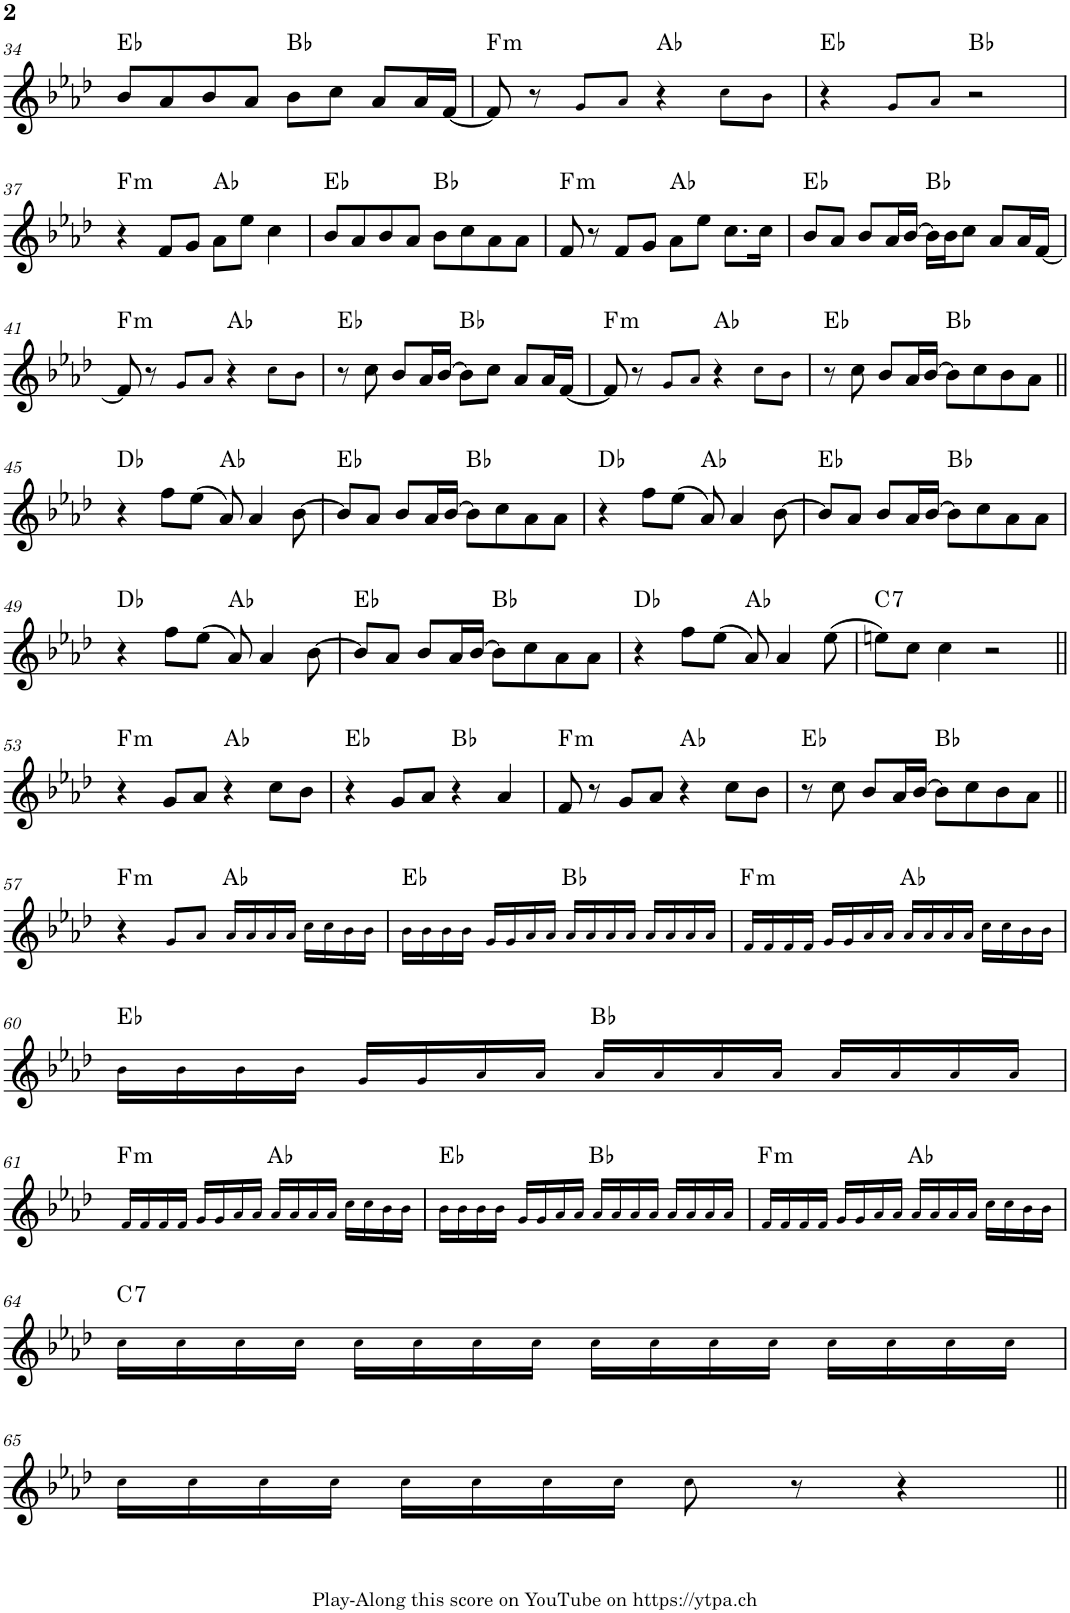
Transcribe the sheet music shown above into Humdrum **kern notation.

**kern	**harte
*part1	*part1
*staff1	*
*I"Piano	*
*I'Pno.	*
!!LO:PB:g=z
*clefG2	*
*k[b-e-a-d-]	*
*M4/4	*
=34	=34
8b-/L	Eb:maj
8a-/	.
8b-/	.
8a-/J	.
8b-\L	Bb:maj
8cc\J	.
8a-/L	.
16a-/L	.
[16f/JJ	.
=35	=35
!	!LO:H:kt=m
8f/]	F:min
8r	.
8g!/L	.
8a-!/J	.
4r	Ab:maj
8cc!\L	.
8b-!\J	.
=36	=36
4r	Eb:maj
8g!/L	.
8a-!/J	.
2r	Bb:maj
!!LO:LB:g=z
=37	=37
!	!LO:H:kt=m
4r	F:min
8f/L	.
8g/J	.
8a-\L	Ab:maj
8ee-\J	.
4cc\	.
=38	=38
8b-/L	Eb:maj
8a-/	.
8b-/	.
8a-/J	.
8b-\L	Bb:maj
8cc\	.
8a-\	.
8a-\J	.
=39	=39
!	!LO:H:kt=m
8f/	F:min
8r	.
8f/L	.
8g/J	.
8a-\L	Ab:maj
8ee-\J	.
8.cc\L	.
16cc\Jk	.
=40	=40
8b-/L	Eb:maj
8a-/J	.
8b-/L	.
16a-/L	.
[16b-/JJ	.
16b-\LL]	Bb:maj
16b-\J	.
8cc\J	.
8a-/L	.
16a-/L	.
[16f/JJ	.
!!LO:LB:g=z
=41	=41
!	!LO:H:kt=m
8f/]	F:min
8r	.
8g!/L	.
8a-!/J	.
4r	Ab:maj
8cc!\L	.
8b-!\J	.
=42	=42
8r	Eb:maj
8cc\	.
8b-/L	.
16a-/L	.
[16b-/JJ	.
8b-\L]	Bb:maj
8cc\J	.
8a-/L	.
16a-/L	.
[16f/JJ	.
=43	=43
!	!LO:H:kt=m
8f/]	F:min
8r	.
8g!/L	.
8a-!/J	.
4r	Ab:maj
8cc!\L	.
8b-!\J	.
=44	=44
8r	Eb:maj
8cc\	.
8b-/L	.
16a-/L	.
[16b-/JJ	.
8b-\L]	Bb:maj
8cc\	.
8b-\	.
8a-\J	.
!!LO:LB:g=z
=45||	=45||
4r	Db:maj
8ff\L	.
(8ee-\J	.
8a-/)	Ab:maj
4a-/	.
[8b-\	.
=46	=46
8b-/L]	Eb:maj
8a-/J	.
8b-/L	.
16a-/L	.
[16b-/JJ	.
8b-\L]	Bb:maj
8cc\	.
8a-\	.
8a-\J	.
=47	=47
4r	Db:maj
8ff\L	.
(8ee-\J	.
8a-/)	Ab:maj
4a-/	.
[8b-\	.
=48	=48
8b-/L]	Eb:maj
8a-/J	.
8b-/L	.
16a-/L	.
[16b-/JJ	.
8b-\L]	Bb:maj
8cc\	.
8a-\	.
8a-\J	.
!!LO:LB:g=z
=49	=49
4r	Db:maj
8ff\L	.
(8ee-\J	.
8a-/)	Ab:maj
4a-/	.
[8b-\	.
=50	=50
8b-/L]	Eb:maj
8a-/J	.
8b-/L	.
16a-/L	.
[16b-/JJ	.
8b-\L]	Bb:maj
8cc\	.
8a-\	.
8a-\J	.
=51	=51
4r	Db:maj
8ff\L	.
(8ee-\J	.
8a-/)	Ab:maj
4a-/	.
(8ee-\	.
=52	=52
!	!LO:H:kt=7
8een\L)	C:7
8cc\J	.
4cc\	.
2r	.
!!LO:LB:g=z
=53||	=53||
!	!LO:H:kt=m
4r	F:min
8g/L	.
8a-/J	.
4r	Ab:maj
8cc\L	.
8b-\J	.
=54	=54
4r	Eb:maj
8g/L	.
8a-/J	.
4r	Bb:maj
4a-/	.
=55	=55
!	!LO:H:kt=m
8f/	F:min
8r	.
8g/L	.
8a-/J	.
4r	Ab:maj
8cc\L	.
8b-\J	.
=56	=56
8r	Eb:maj
8cc\	.
8b-/L	.
16a-/L	.
[16b-/JJ	.
8b-\L]	Bb:maj
8cc\	.
8b-\	.
8a-\J	.
!!LO:LB:g=z
=57||	=57||
!	!LO:H:kt=m
4r	F:min
8g!/L	.
8a-!/J	.
16a-!/LL	Ab:maj
16a-!/	.
16a-!/	.
16a-!/JJ	.
16cc!\LL	.
16cc!\	.
16b-!\	.
16b-!\JJ	.
=58	=58
16b-!\LL	Eb:maj
16b-!\	.
16b-!\	.
16b-!\JJ	.
16g!/LL	.
16g!/	.
16a-!/	.
16a-!/JJ	.
16a-!/LL	Bb:maj
16a-!/	.
16a-!/	.
16a-!/JJ	.
16a-!/LL	.
16a-!/	.
16a-!/	.
16a-!/JJ	.
=59	=59
!	!LO:H:kt=m
16f!/LL	F:min
16f!/	.
16f!/	.
16f!/JJ	.
16g!/LL	.
16g!/	.
16a-!/	.
16a-!/JJ	.
16a-!/LL	Ab:maj
16a-!/	.
16a-!/	.
16a-!/JJ	.
16cc!\LL	.
16cc!\	.
16b-!\	.
16b-!\JJ	.
!!LO:LB:g=z
=60	=60
16b-!\LL	Eb:maj
16b-!\	.
16b-!\	.
16b-!\JJ	.
16g!/LL	.
16g!/	.
16a-!/	.
16a-!/JJ	.
16a-!/LL	Bb:maj
16a-!/	.
16a-!/	.
16a-!/JJ	.
16a-!/LL	.
16a-!/	.
16a-!/	.
16a-!/JJ	.
!!LO:LB:g=z
=61	=61
!	!LO:H:kt=m
16f!/LL	F:min
16f!/	.
16f!/	.
16f!/JJ	.
16g!/LL	.
16g!/	.
16a-!/	.
16a-!/JJ	.
16a-!/LL	Ab:maj
16a-!/	.
16a-!/	.
16a-!/JJ	.
16cc!\LL	.
16cc!\	.
16b-!\	.
16b-!\JJ	.
=62	=62
16b-!\LL	Eb:maj
16b-!\	.
16b-!\	.
16b-!\JJ	.
16g!/LL	.
16g!/	.
16a-!/	.
16a-!/JJ	.
16a-!/LL	Bb:maj
16a-!/	.
16a-!/	.
16a-!/JJ	.
16a-!/LL	.
16a-!/	.
16a-!/	.
16a-!/JJ	.
=63	=63
!	!LO:H:kt=m
16f!/LL	F:min
16f!/	.
16f!/	.
16f!/JJ	.
16g!/LL	.
16g!/	.
16a-!/	.
16a-!/JJ	.
16a-!/LL	Ab:maj
16a-!/	.
16a-!/	.
16a-!/JJ	.
16cc!\LL	.
16cc!\	.
16b-!\	.
16b-!\JJ	.
!!LO:LB:g=z
=64	=64
!	!LO:H:kt=7
16cc!\LL	C:7
16cc!\	.
16cc!\	.
16cc!\JJ	.
16cc!\LL	.
16cc!\	.
16cc!\	.
16cc!\JJ	.
16cc!\LL	.
16cc!\	.
16cc!\	.
16cc!\JJ	.
16cc!\LL	.
16cc!\	.
16cc!\	.
16cc!\JJ	.
!!LO:LB:g=z
=65	=65
16cc!\LL	.
16cc!\	.
16cc!\	.
16cc!\JJ	.
16cc!\LL	.
16cc!\	.
16cc!\	.
16cc!\JJ	.
8cc!\	.
8r	.
4r	.
=||	=||
*-	*-
